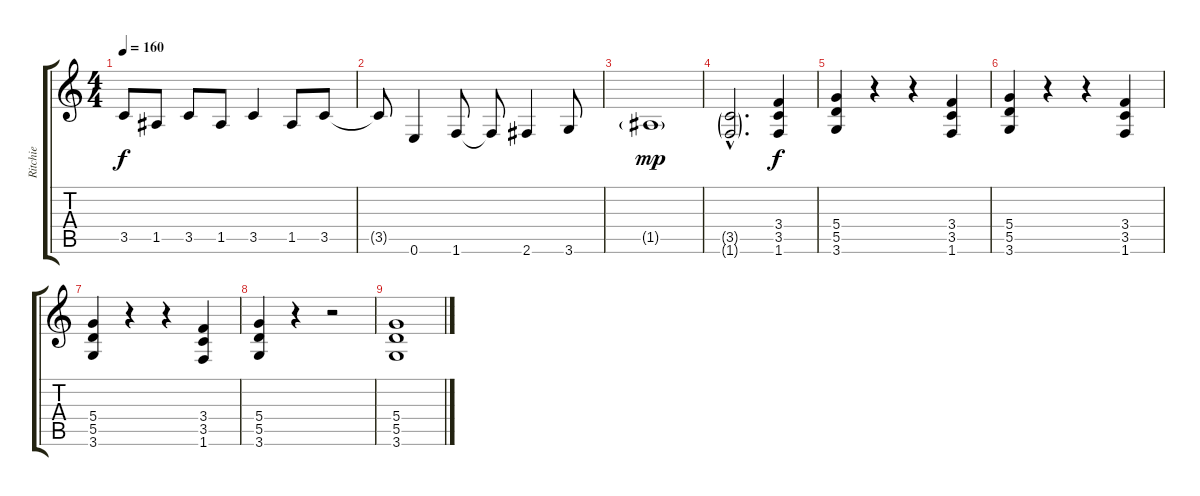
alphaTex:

\track ("Ritchie" "Ritchie") {instrument overdrivenguitar}
\staff {score tabs}
\tuning (E4 B3 G3 D3 A2 E2) {hide}
\ts (4 4)
\tempo 160
\clef g2
\ks c
3.5.8{dy f} 1.5.8 3.5.8 1.5.8 3.5.4 1.5.8 3.5.8 |
3.5{t}.8 0.6.4 1.6.8 1.6{t}.8 2.6.4 3.6.8 |
1.5{g}.1{dy mp} |
(3.5{g hac} 1.6{g hac}).2{d} (3.4 3.5 1.6).4{dy f} |
(5.4 5.5 3.6).4 r.4 r.4 (3.4 3.5 1.6).4 |
(5.4 5.5 3.6).4 r.4 r.4 (3.4 3.5 1.6).4 |
(5.4 5.5 3.6).4 r.4 r.4 (3.4 3.5 1.6).4 |
(5.4 5.5 3.6).4 r.4 r.2 |
(5.4 5.5 3.6).1
